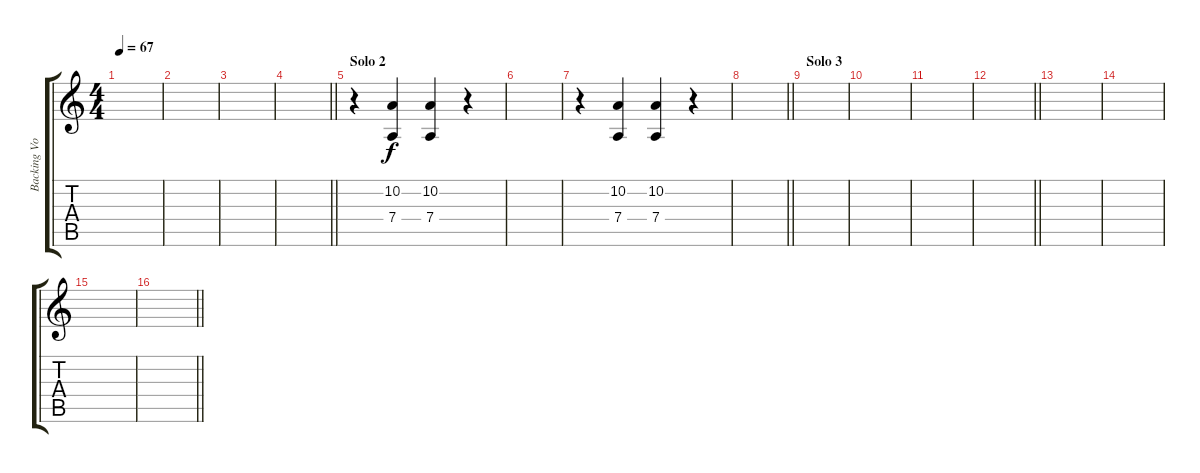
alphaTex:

\track ("Backing Voice" "Backing Vo") {instrument lead3calliope}
\staff {score tabs}
\tuning (E4 B3 G3 D3 A2 E2) {hide}
\ts (4 4)
\tempo 67
\clef g2
\ks c
|
|
|
\barLineRight lightlight
|
\section ("" "Solo 2")
r.4 (10.2 7.4).4 (10.2 7.4).4 r.4 |
|
r.4 (10.2 7.4).4 (10.2 7.4).4 r.4 |
\barLineRight lightlight
|
\section ("" "Solo 3")
|
|
|
\barLineRight lightlight
|
|
|
|
\barLineRight lightlight
